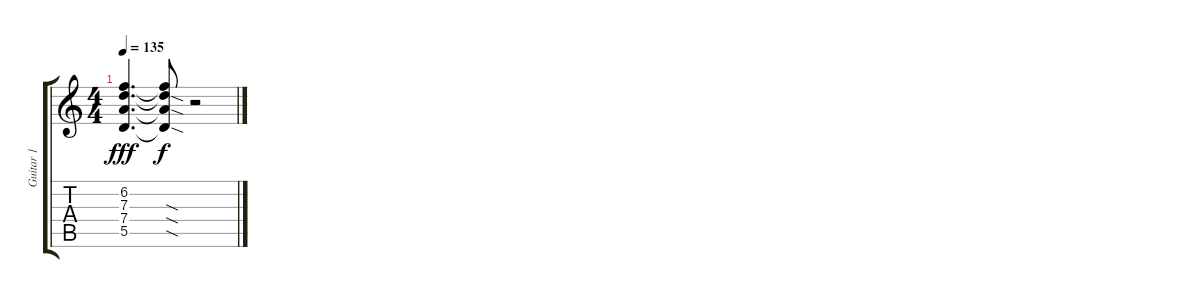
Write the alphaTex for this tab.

\track ("Guitar 1" "Guitar 1") {instrument overdrivenguitar}
\staff {score tabs}
\tuning (E4 B3 G3 D3 A2 D2) {hide}
\ts (4 4)
\tempo 135
\clef g2
\ks c
(6.2 7.3 7.4 5.5).4{d dy fff} (6.2{t} 7.3{sod t} 7.4{sod t} 5.5{sod t}).8{dy f} r.2
